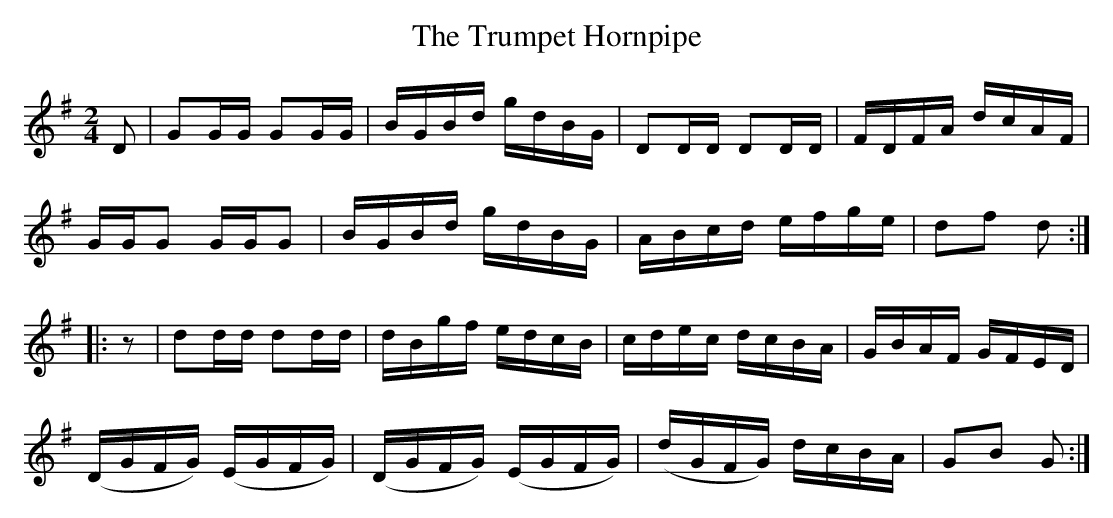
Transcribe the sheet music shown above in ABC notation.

X:1
T: The Trumpet Hornpipe
M: 2/4
L: 1/16
K: G
D2|G2GG G2GG|BGBd gdBG|D2DD D2DD|FDFA dcAF|
GGG2 GGG2|BGBd gdBG|ABcd efge|d2f2 d2:|
|:z2|d2dd d2dd|dBgf edcB|cdec dcBA|GBAF GFED|
(DGFG) (EGFG)|(DGFG) (EGFG)|(dGFG) dcBA|G2B2 G2:|
